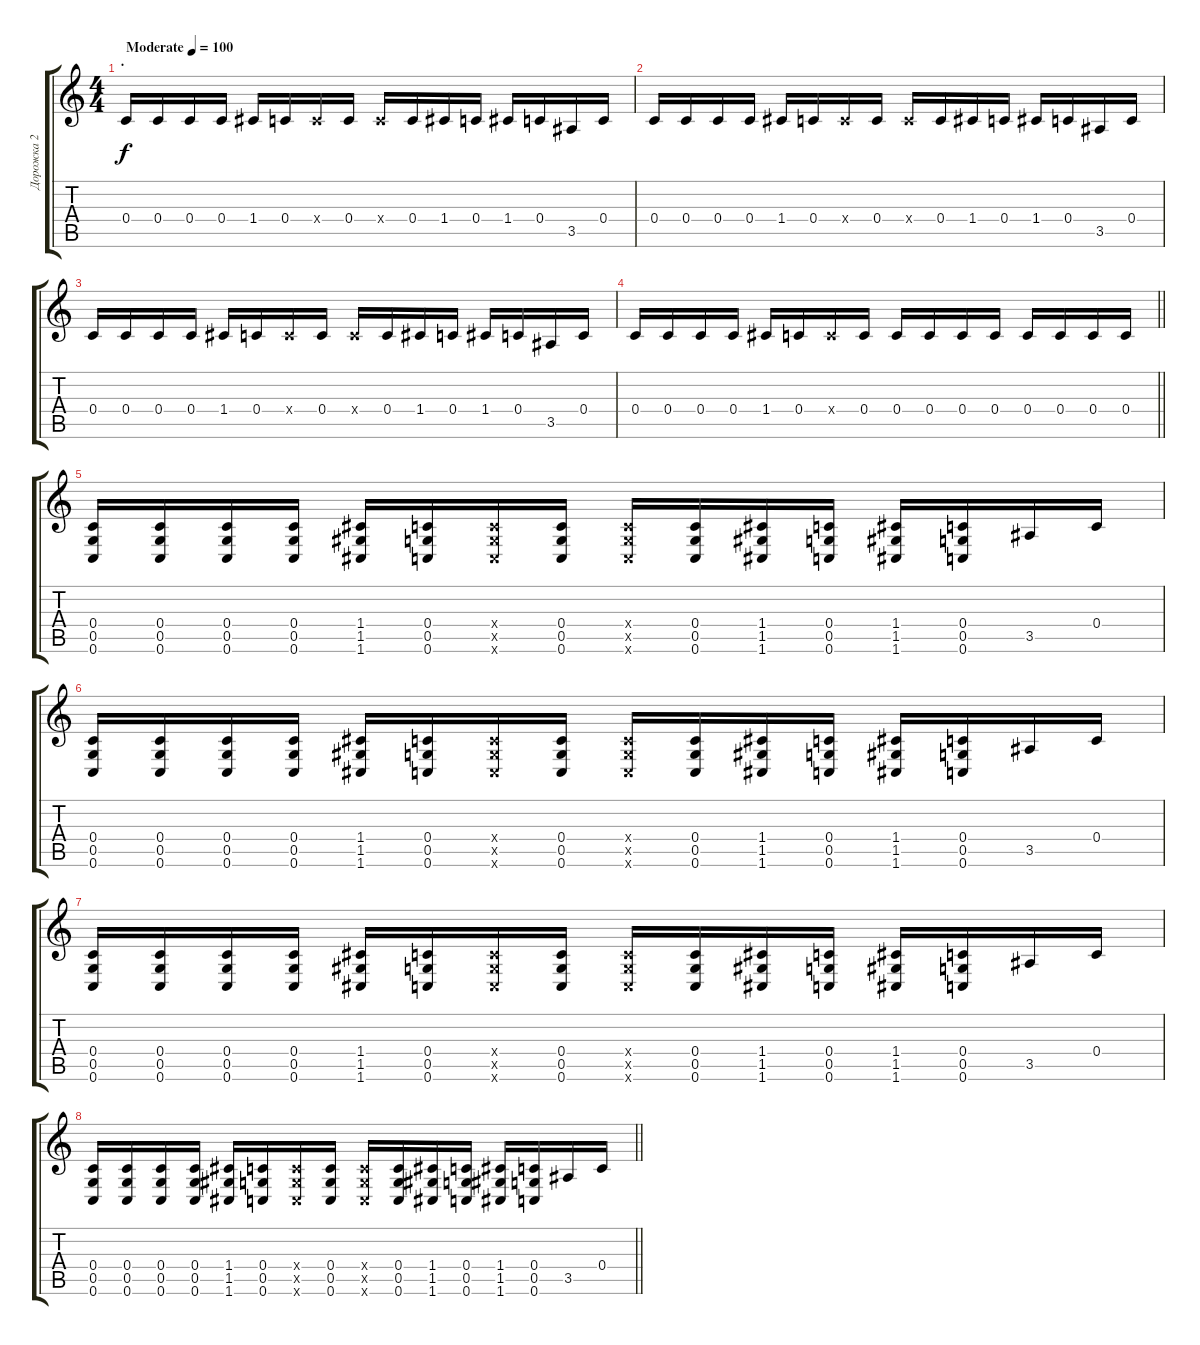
\track ("Дорожка 2" "Дорожка 2") {instrument overdrivenguitar}
\staff {score tabs}
\tuning (D4 A3 F3 C3 G2 C2) {hide}
\ts (4 4)
\section ("" ".")
\tempo (100 "Moderate")
\clef g2
\ks c
0.4.16{dy f instrument overdrivenguitar} 0.4.16 0.4.16 0.4.16 1.4.16 0.4.16 0.4{x}.16 0.4.16 0.4{x}.16 0.4.16 1.4.16 0.4.16 1.4.16 0.4.16 3.5.16 0.4.16 |
0.4.16 0.4.16 0.4.16 0.4.16 1.4.16 0.4.16 0.4{x}.16 0.4.16 0.4{x}.16 0.4.16 1.4.16 0.4.16 1.4.16 0.4.16 3.5.16 0.4.16 |
0.4.16 0.4.16 0.4.16 0.4.16 1.4.16 0.4.16 0.4{x}.16 0.4.16 0.4{x}.16 0.4.16 1.4.16 0.4.16 1.4.16 0.4.16 3.5.16 0.4.16 |
\barLineRight lightlight
0.4.16 0.4.16 0.4.16 0.4.16 1.4.16 0.4.16 0.4{x}.16 0.4.16 0.4.16 0.4.16 0.4.16 0.4.16 0.4.16 0.4.16 0.4.16 0.4.16 |
(0.4 0.5 0.6).16 (0.4 0.5 0.6).16 (0.4 0.5 0.6).16 (0.4 0.5 0.6).16 (1.4 1.5 1.6).16 (0.4 0.5 0.6).16 (0.4{x} 0.5{x} 0.6{x}).16 (0.4 0.5 0.6).16 (0.4{x} 0.5{x} 0.6{x}).16 (0.4 0.5 0.6).16 (1.4 1.5 1.6).16 (0.4 0.5 0.6).16 (1.4 1.5 1.6).16 (0.4 0.5 0.6).16 3.5.16 0.4.16 |
(0.4 0.5 0.6).16 (0.4 0.5 0.6).16 (0.4 0.5 0.6).16 (0.4 0.5 0.6).16 (1.4 1.5 1.6).16 (0.4 0.5 0.6).16 (0.4{x} 0.5{x} 0.6{x}).16 (0.4 0.5 0.6).16 (0.4{x} 0.5{x} 0.6{x}).16 (0.4 0.5 0.6).16 (1.4 1.5 1.6).16 (0.4 0.5 0.6).16 (1.4 1.5 1.6).16 (0.4 0.5 0.6).16 3.5.16 0.4.16 |
(0.4 0.5 0.6).16 (0.4 0.5 0.6).16 (0.4 0.5 0.6).16 (0.4 0.5 0.6).16 (1.4 1.5 1.6).16 (0.4 0.5 0.6).16 (0.4{x} 0.5{x} 0.6{x}).16 (0.4 0.5 0.6).16 (0.4{x} 0.5{x} 0.6{x}).16 (0.4 0.5 0.6).16 (1.4 1.5 1.6).16 (0.4 0.5 0.6).16 (1.4 1.5 1.6).16 (0.4 0.5 0.6).16 3.5.16 0.4.16 |
\barLineRight lightlight
(0.4 0.5 0.6).16 (0.4 0.5 0.6).16 (0.4 0.5 0.6).16 (0.4 0.5 0.6).16 (1.4 1.5 1.6).16 (0.4 0.5 0.6).16 (0.4{x} 0.5{x} 0.6{x}).16 (0.4 0.5 0.6).16 (0.4{x} 0.5{x} 0.6{x}).16 (0.4 0.5 0.6).16 (1.4 1.5 1.6).16 (0.4 0.5 0.6).16 (1.4 1.5 1.6).16 (0.4 0.5 0.6).16 3.5.16 0.4.16
